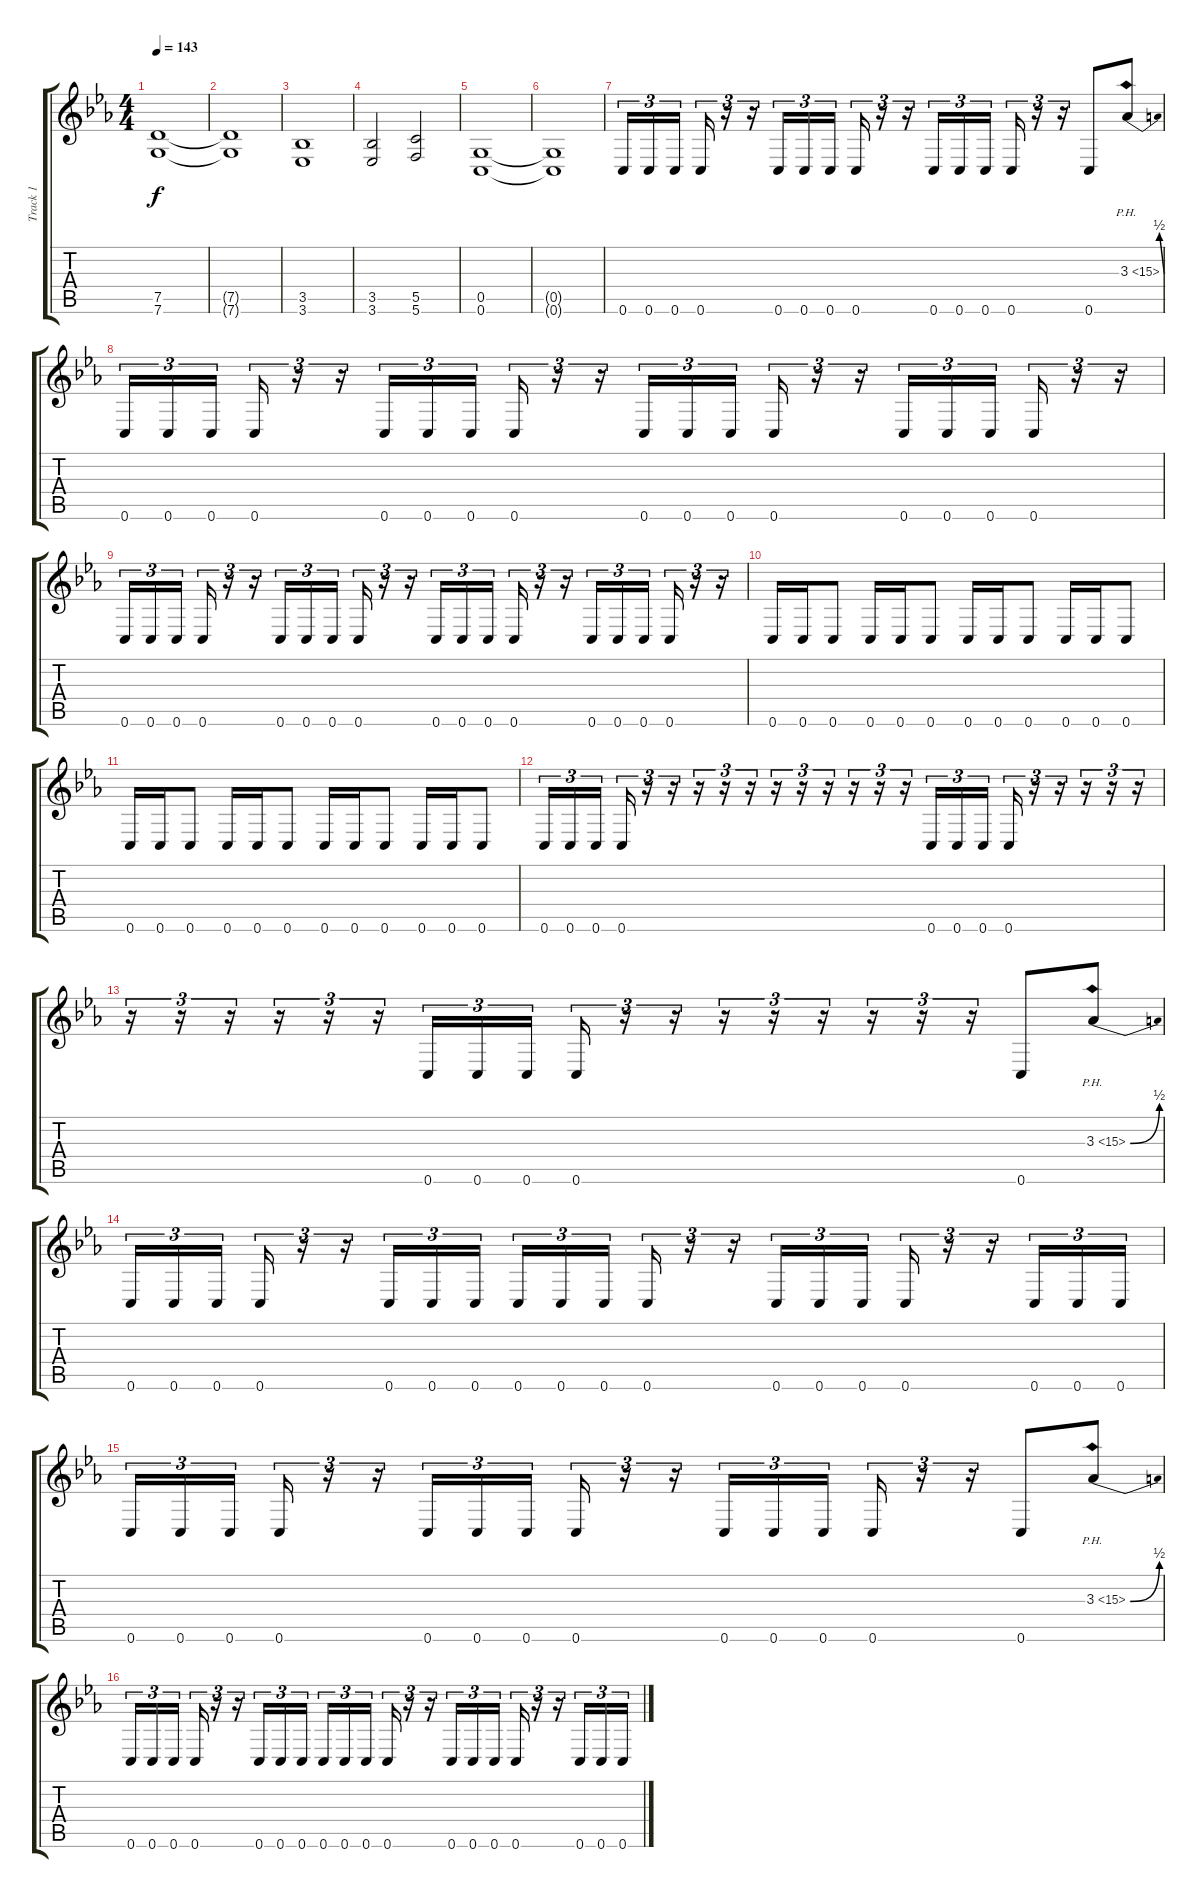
\track ("Track 1" "Track 1") {instrument overdrivenguitar}
\staff {score tabs}
\tuning (D4 A3 F3 C3 G2 C2) {hide}
\ts (4 4)
\tempo 143
\clef g2
\ks cminor
(7.5 7.6).1{dy f} |
(7.5{t} 7.6{t}).1 |
(3.5 3.6).1 |
(3.5 3.6).2 (5.5 5.6).2 |
(0.5 0.6).1 |
(0.5{t} 0.6{t}).1 |
0.6.16{tu (3 2)} 0.6.16{tu (3 2)} 0.6.16{tu (3 2) beam splitsecondary} 0.6.16{tu (3 2)} r.16{tu (3 2)} r.16{tu (3 2)} 0.6.16{tu (3 2)} 0.6.16{tu (3 2)} 0.6.16{tu (3 2) beam splitsecondary} 0.6.16{tu (3 2)} r.16{tu (3 2)} r.16{tu (3 2)} 0.6.16{tu (3 2)} 0.6.16{tu (3 2)} 0.6.16{tu (3 2) beam splitsecondary} 0.6.16{tu (3 2)} r.16{tu (3 2)} r.16{tu (3 2)} 0.6.8 3.3{be (bend 0 0 60 2) ph 12}.8 |
0.6.16{tu (3 2)} 0.6.16{tu (3 2)} 0.6.16{tu (3 2) beam splitsecondary} 0.6.16{tu (3 2)} r.16{tu (3 2)} r.16{tu (3 2)} 0.6.16{tu (3 2)} 0.6.16{tu (3 2)} 0.6.16{tu (3 2) beam splitsecondary} 0.6.16{tu (3 2)} r.16{tu (3 2)} r.16{tu (3 2)} 0.6.16{tu (3 2)} 0.6.16{tu (3 2)} 0.6.16{tu (3 2) beam splitsecondary} 0.6.16{tu (3 2)} r.16{tu (3 2)} r.16{tu (3 2)} 0.6.16{tu (3 2)} 0.6.16{tu (3 2)} 0.6.16{tu (3 2) beam splitsecondary} 0.6.16{tu (3 2)} r.16{tu (3 2)} r.16{tu (3 2)} |
0.6.16{tu (3 2)} 0.6.16{tu (3 2)} 0.6.16{tu (3 2) beam splitsecondary} 0.6.16{tu (3 2)} r.16{tu (3 2)} r.16{tu (3 2)} 0.6.16{tu (3 2)} 0.6.16{tu (3 2)} 0.6.16{tu (3 2) beam splitsecondary} 0.6.16{tu (3 2)} r.16{tu (3 2)} r.16{tu (3 2)} 0.6.16{tu (3 2)} 0.6.16{tu (3 2)} 0.6.16{tu (3 2) beam splitsecondary} 0.6.16{tu (3 2)} r.16{tu (3 2)} r.16{tu (3 2)} 0.6.16{tu (3 2)} 0.6.16{tu (3 2)} 0.6.16{tu (3 2) beam splitsecondary} 0.6.16{tu (3 2)} r.16{tu (3 2)} r.16{tu (3 2)} |
0.6.16 0.6.16 0.6.8 0.6.16 0.6.16 0.6.8 0.6.16 0.6.16 0.6.8 0.6.16 0.6.16 0.6.8 |
0.6.16 0.6.16 0.6.8 0.6.16 0.6.16 0.6.8 0.6.16 0.6.16 0.6.8 0.6.16 0.6.16 0.6.8 |
0.6.16{tu (3 2)} 0.6.16{tu (3 2)} 0.6.16{tu (3 2) beam splitsecondary} 0.6.16{tu (3 2)} r.16{tu (3 2)} r.16{tu (3 2)} r.16{tu (3 2)} r.16{tu (3 2)} r.16{tu (3 2)} r.16{tu (3 2)} r.16{tu (3 2)} r.16{tu (3 2)} r.16{tu (3 2)} r.16{tu (3 2)} r.16{tu (3 2)} 0.6.16{tu (3 2)} 0.6.16{tu (3 2)} 0.6.16{tu (3 2)} 0.6.16{tu (3 2)} r.16{tu (3 2)} r.16{tu (3 2)} r.16{tu (3 2)} r.16{tu (3 2)} r.16{tu (3 2)} |
r.16{tu (3 2)} r.16{tu (3 2)} r.16{tu (3 2)} r.16{tu (3 2)} r.16{tu (3 2)} r.16{tu (3 2)} 0.6.16{tu (3 2)} 0.6.16{tu (3 2)} 0.6.16{tu (3 2) beam splitsecondary} 0.6.16{tu (3 2)} r.16{tu (3 2)} r.16{tu (3 2)} r.16{tu (3 2)} r.16{tu (3 2)} r.16{tu (3 2)} r.16{tu (3 2)} r.16{tu (3 2)} r.16{tu (3 2)} 0.6.8 3.3{be (bend 0 0 60 2) ph 12}.8 |
0.6.16{tu (3 2)} 0.6.16{tu (3 2)} 0.6.16{tu (3 2) beam splitsecondary} 0.6.16{tu (3 2)} r.16{tu (3 2)} r.16{tu (3 2)} 0.6.16{tu (3 2)} 0.6.16{tu (3 2)} 0.6.16{tu (3 2) beam splitsecondary} 0.6.16{tu (3 2)} 0.6.16{tu (3 2)} 0.6.16{tu (3 2)} 0.6.16{tu (3 2)} r.16{tu (3 2)} r.16{tu (3 2)} 0.6.16{tu (3 2)} 0.6.16{tu (3 2)} 0.6.16{tu (3 2)} 0.6.16{tu (3 2)} r.16{tu (3 2)} r.16{tu (3 2)} 0.6.16{tu (3 2)} 0.6.16{tu (3 2)} 0.6.16{tu (3 2)} |
0.6.16{tu (3 2)} 0.6.16{tu (3 2)} 0.6.16{tu (3 2) beam splitsecondary} 0.6.16{tu (3 2)} r.16{tu (3 2)} r.16{tu (3 2)} 0.6.16{tu (3 2)} 0.6.16{tu (3 2)} 0.6.16{tu (3 2) beam splitsecondary} 0.6.16{tu (3 2)} r.16{tu (3 2)} r.16{tu (3 2)} 0.6.16{tu (3 2)} 0.6.16{tu (3 2)} 0.6.16{tu (3 2) beam splitsecondary} 0.6.16{tu (3 2)} r.16{tu (3 2)} r.16{tu (3 2)} 0.6.8 3.3{be (bend 0 0 60 2) ph 12}.8 |
0.6.16{tu (3 2)} 0.6.16{tu (3 2)} 0.6.16{tu (3 2) beam splitsecondary} 0.6.16{tu (3 2)} r.16{tu (3 2)} r.16{tu (3 2)} 0.6.16{tu (3 2)} 0.6.16{tu (3 2)} 0.6.16{tu (3 2) beam splitsecondary} 0.6.16{tu (3 2)} 0.6.16{tu (3 2)} 0.6.16{tu (3 2)} 0.6.16{tu (3 2)} r.16{tu (3 2)} r.16{tu (3 2)} 0.6.16{tu (3 2)} 0.6.16{tu (3 2)} 0.6.16{tu (3 2)} 0.6.16{tu (3 2)} r.16{tu (3 2)} r.16{tu (3 2)} 0.6.16{tu (3 2)} 0.6.16{tu (3 2)} 0.6.16{tu (3 2)}
